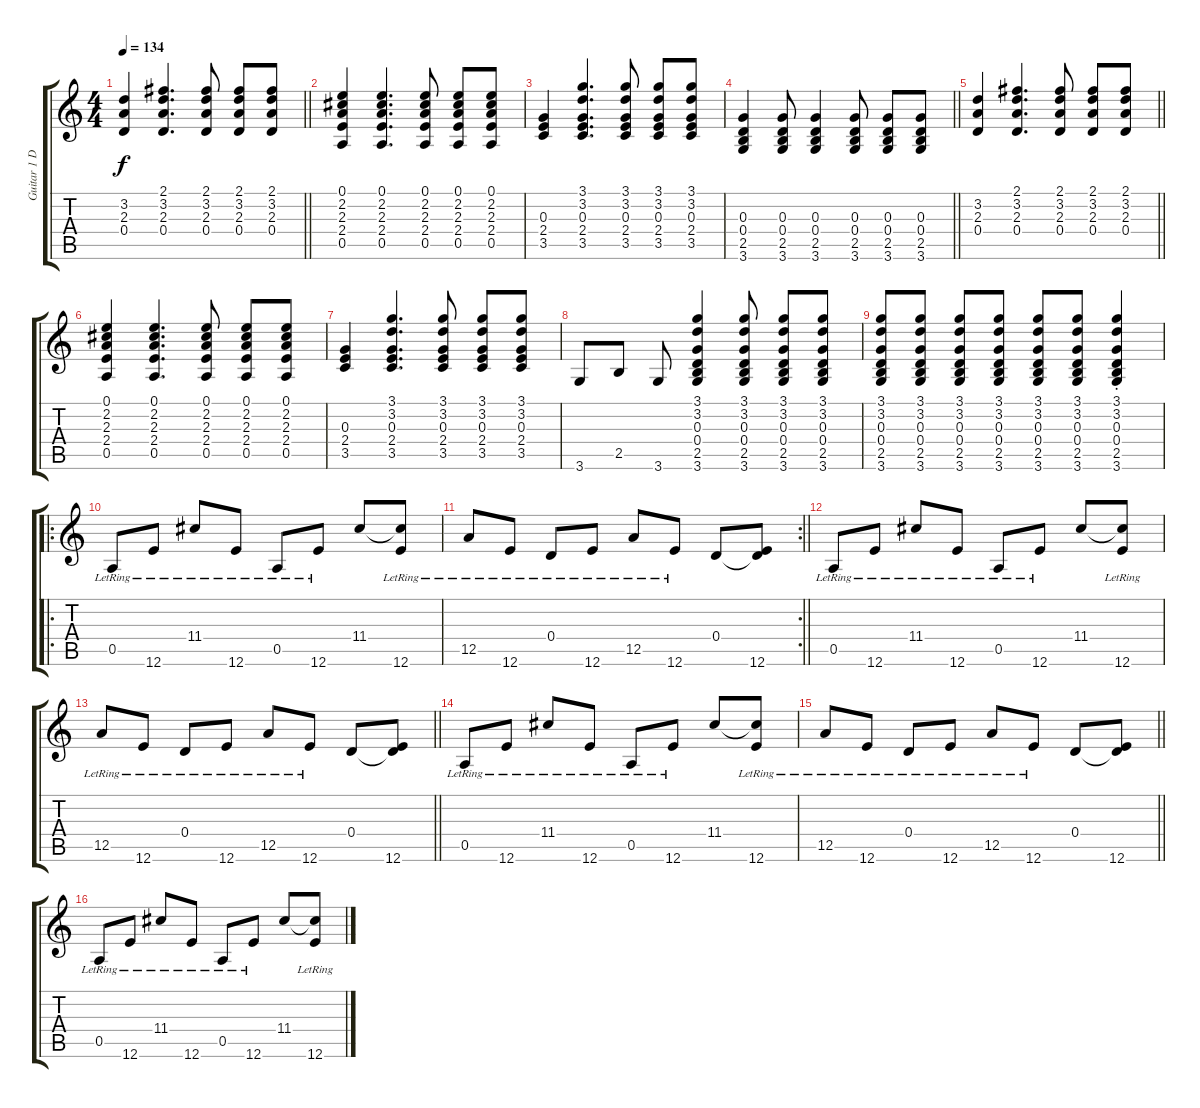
\track ("Guitar 1 Dave" "Guitar 1 D") {instrument electricguitarjazz}
\staff {score tabs}
\tuning (E4 B3 G3 D3 A2 E2) {hide}
\ts (4 4)
\tempo 134
\clef g2
\barLineRight lightlight
\ks c
(3.2 2.3 0.4).4{dy f} (2.1 3.2 2.3 0.4).4{d} (2.1 3.2 2.3 0.4).8 (2.1 3.2 2.3 0.4).8 (2.1 3.2 2.3 0.4).8 |
(0.1 2.2 2.3 2.4 0.5).4 (0.1 2.2 2.3 2.4 0.5).4{d} (0.1 2.2 2.3 2.4 0.5).8 (0.1 2.2 2.3 2.4 0.5).8 (0.1 2.2 2.3 2.4 0.5).8 |
(0.3 2.4 3.5).4 (3.1 3.2 0.3 2.4 3.5).4{d} (3.1 3.2 0.3 2.4 3.5).8 (3.1 3.2 0.3 2.4 3.5).8 (3.1 3.2 0.3 2.4 3.5).8 |
\barLineRight lightlight
(0.3 0.4 2.5 3.6).4 (0.3 0.4 2.5 3.6).8 (0.3 0.4 2.5 3.6).4 (0.3 0.4 2.5 3.6).8 (0.3 0.4 2.5 3.6).8 (0.3 0.4 2.5 3.6).8 |
\barLineRight lightlight
(3.2 2.3 0.4).4 (2.1 3.2 2.3 0.4).4{d} (2.1 3.2 2.3 0.4).8 (2.1 3.2 2.3 0.4).8 (2.1 3.2 2.3 0.4).8 |
(0.1 2.2 2.3 2.4 0.5).4 (0.1 2.2 2.3 2.4 0.5).4{d} (0.1 2.2 2.3 2.4 0.5).8 (0.1 2.2 2.3 2.4 0.5).8 (0.1 2.2 2.3 2.4 0.5).8 |
(0.3 2.4 3.5).4 (3.1 3.2 0.3 2.4 3.5).4{d} (3.1 3.2 0.3 2.4 3.5).8 (3.1 3.2 0.3 2.4 3.5).8 (3.1 3.2 0.3 2.4 3.5).8 |
3.6.8 2.5.8 3.6.8 (3.1 3.2 0.3 0.4 2.5 3.6).4 (3.1 3.2 0.3 0.4 2.5 3.6).8 (3.1 3.2 0.3 0.4 2.5 3.6).8 (3.1 3.2 0.3 0.4 2.5 3.6).8 |
(3.1 3.2 0.3 0.4 2.5 3.6).8 (3.1 3.2 0.3 0.4 2.5 3.6).8 (3.1 3.2 0.3 0.4 2.5 3.6).8 (3.1 3.2 0.3 0.4 2.5 3.6).8 (3.1 3.2 0.3 0.4 2.5 3.6).8 (3.1 3.2 0.3 0.4 2.5 3.6).8 (3.1{st} 3.2{st} 0.3{st} 0.4{st} 2.5{st} 3.6{st}).4 |
\ro
0.5{lr}.8 12.6{lr}.8 11.4{lr}.8 12.6{lr}.8 0.5{lr}.8 12.6{lr}.8 11.4.8 (11.4{t} 12.6{lr}).8 |
\rc 2
\barLineRight lightlight
12.5{lr}.8 12.6{lr}.8 0.4{lr}.8 12.6{lr}.8 12.5{lr}.8 12.6{lr}.8 0.4.8 (0.4{t} 12.6).8 |
0.5{lr}.8 12.6{lr}.8 11.4{lr}.8 12.6{lr}.8 0.5{lr}.8 12.6{lr}.8 11.4.8 (11.4{t} 12.6{lr}).8 |
\barLineRight lightlight
12.5{lr}.8 12.6{lr}.8 0.4{lr}.8 12.6{lr}.8 12.5{lr}.8 12.6{lr}.8 0.4.8 (0.4{t} 12.6).8 |
0.5{lr}.8 12.6{lr}.8 11.4{lr}.8 12.6{lr}.8 0.5{lr}.8 12.6{lr}.8 11.4.8 (11.4{t} 12.6{lr}).8 |
\barLineRight lightlight
12.5{lr}.8 12.6{lr}.8 0.4{lr}.8 12.6{lr}.8 12.5{lr}.8 12.6{lr}.8 0.4.8 (0.4{t} 12.6).8 |
0.5{lr}.8 12.6{lr}.8 11.4{lr}.8 12.6{lr}.8 0.5{lr}.8 12.6{lr}.8 11.4.8 (11.4{t} 12.6{lr}).8
